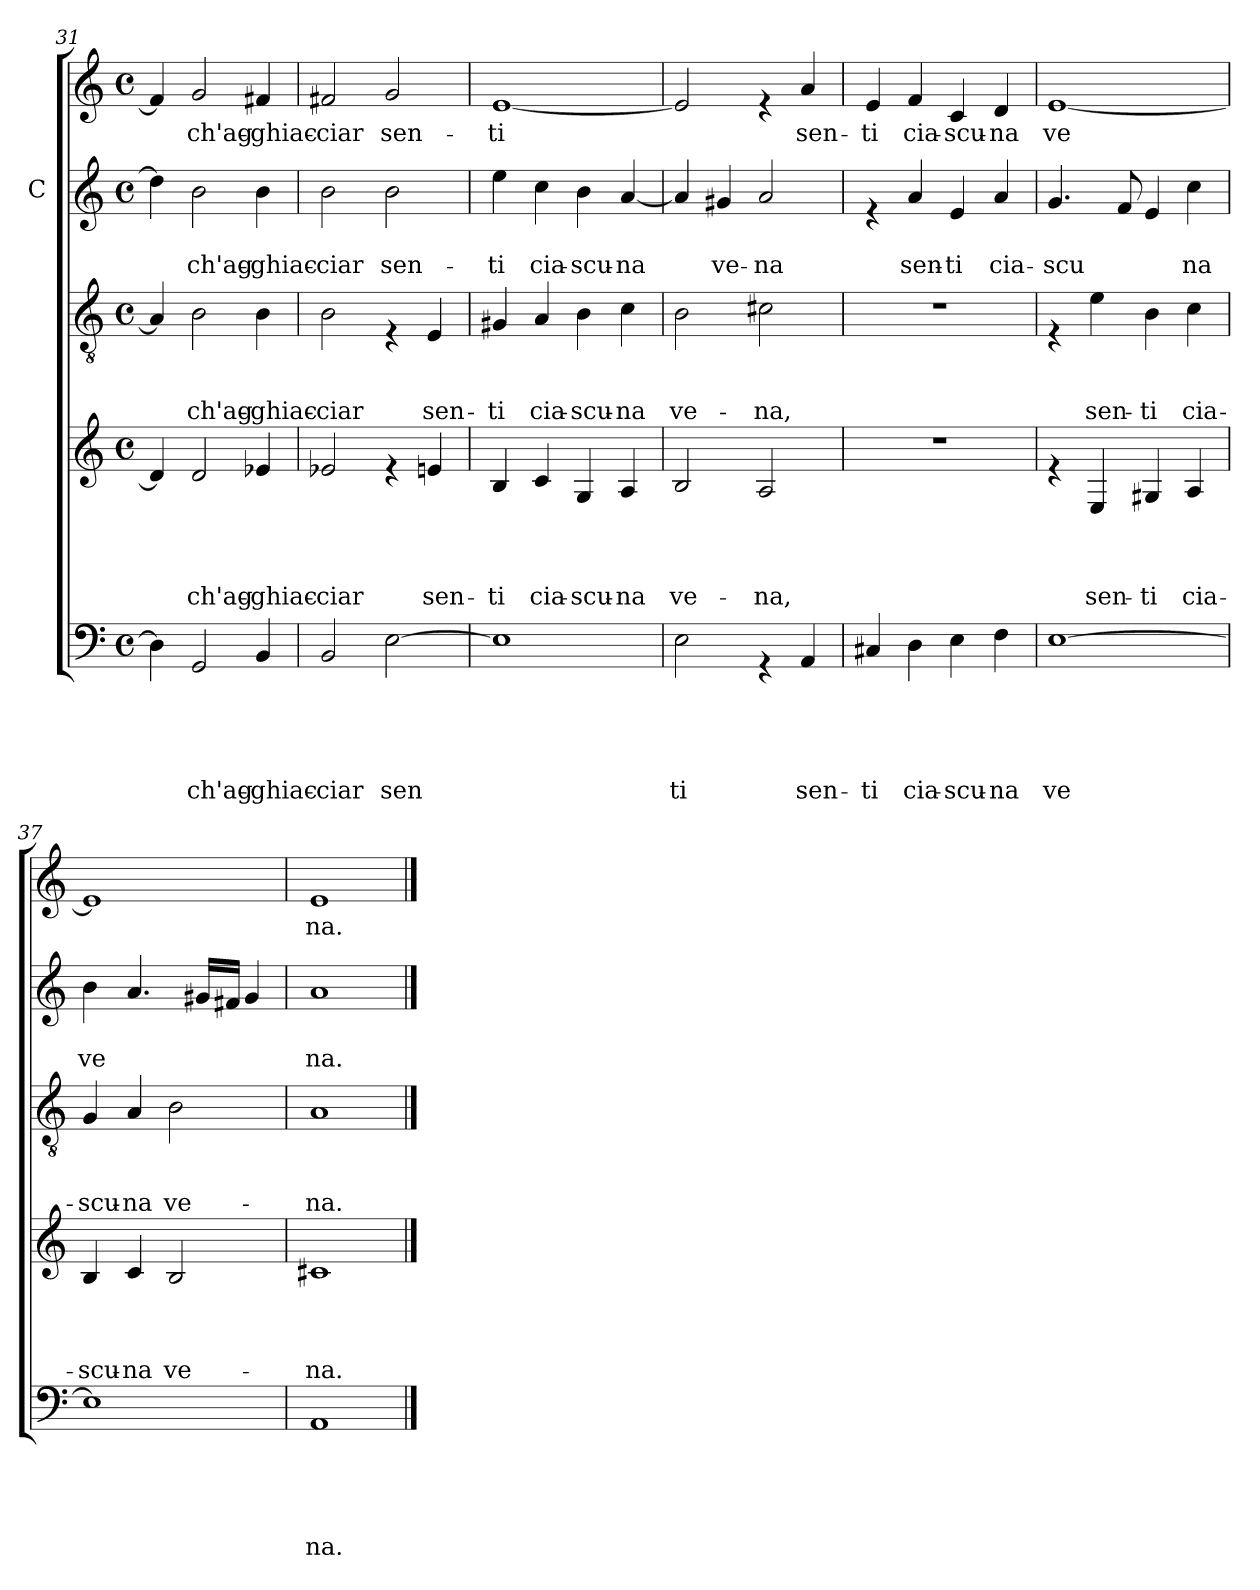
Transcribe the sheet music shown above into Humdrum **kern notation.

**kern	**text	**text	**text	**text	**text	**kern	**text	**text	**text	**text	**kern	**text	**text	**text	**kern	**text	**text	**kern	**text
*part5	*part5	*part5	*part5	*part5	*part5	*part4	*part4	*part4	*part4	*part4	*part3	*part3	*part3	*part3	*part2	*part2	*part2	*part1	*part1
*staff5	*staff5	*staff5	*staff5	*staff5	*staff5	*staff4	*staff4	*staff4	*staff4	*staff4	*staff3	*staff3	*staff3	*staff3	*staff2	*staff2	*staff2	*staff1	*staff1
*	*	*	*	*	*	*	*	*	*	*	*	*	*	*	*I"C	*	*	*	*
*clefF4	*	*	*	*	*	*clefG2	*	*	*	*	*clefGv2	*	*	*	*clefG2	*	*	*clefG2	*
*k[]	*	*	*	*	*	*k[]	*	*	*	*	*k[]	*	*	*	*k[]	*	*	*k[]	*
*C:	*	*	*	*	*	*C:	*	*	*	*	*C:	*	*	*	*C:	*	*	*C:	*
*M4/4	*	*	*	*	*	*M4/4	*	*	*	*	*M4/4	*	*	*	*M4/4	*	*	*M4/4	*
*met(c)	*	*	*	*	*	*met(c)	*	*	*	*	*met(c)	*	*	*	*met(c)	*	*	*met(c)	*
=31	=31	=31	=31	=31	=31	=31	=31	=31	=31	=31	=31	=31	=31	=31	=31	=31	=31	=31	=31
4D\]	.	.	.	.	.	4d/]	.	.	.	.	4A/]	.	.	.	4dd\]	.	.	4f#/]	.
!	!	!	!	!	!LO:LY:b	!	!	!	!	!LO:LY:b	!	!	!	!LO:LY:b	!	!	!LO:LY:b	!	!LO:LY:b
2GG/	.	.	.	.	ch'ag-	2d/	.	.	.	ch'ag-	2B\	.	.	ch'ag-	2b\	.	ch'ag-	2g/	ch'ag-
!	!	!	!	!	!LO:LY:b	!	!	!	!	!LO:LY:b	!	!	!	!LO:LY:b	!	!	!LO:LY:b	!	!LO:LY:b
4BB/	.	.	.	.	-ghiac-	4e-X/	.	.	.	-ghiac-	4B\	.	.	-ghiac-	4b\	.	-ghiac-	4f#X/	-ghiac-
=32	=32	=32	=32	=32	=32	=32	=32	=32	=32	=32	=32	=32	=32	=32	=32	=32	=32	=32	=32
!	!	!	!	!	!LO:LY:b	!	!	!	!	!LO:LY:b	!	!	!	!LO:LY:b	!	!	!LO:LY:b	!	!LO:LY:b
2BB/	.	.	.	.	-ciar	2e-X/	.	.	.	-ciar	2B\	.	.	-ciar	2b\	.	-ciar	2f#X/	-ciar
!	!	!	!	!	!LO:LY:b	!	!	!	!	!	!	!	!	!	!	!	!LO:LY:b	!	!LO:LY:b
[>2E\	.	.	.	.	sen	4re	.	.	.	.	4rE	.	.	.	2b\	.	sen-	2g/	sen-
!	!	!	!	!	!	!	!	!	!	!LO:LY:b	!	!	!	!LO:LY:b	!	!	!	!	!
.	.	.	.	.	.	4en/	.	.	.	sen-	4E/	.	.	sen-	.	.	.	.	.
=33	=33	=33	=33	=33	=33	=33	=33	=33	=33	=33	=33	=33	=33	=33	=33	=33	=33	=33	=33
!	!	!	!	!	!	!	!	!	!	!LO:LY:b	!	!	!	!LO:LY:b	!	!	!LO:LY:b	!	!LO:LY:b
1E]	.	.	.	.	.	4B/	.	.	.	-ti	4G#X/	.	.	-ti	4ee\	.	-ti	[<1e	-ti
!	!	!	!	!	!	!	!	!	!	!LO:LY:b	!	!	!	!LO:LY:b	!	!	!LO:LY:b	!	!
.	.	.	.	.	.	4c/	.	.	.	cia-	4A/	.	.	cia-	4cc\	.	cia-	.	.
!	!	!	!	!	!	!	!	!	!	!LO:LY:b	!	!	!	!LO:LY:b	!	!	!LO:LY:b	!	!
.	.	.	.	.	.	4G/	.	.	.	-scu-	4B\	.	.	-scu-	4b\	.	-scu-	.	.
!	!	!	!	!	!	!	!	!	!	!LO:LY:b	!	!	!	!LO:LY:b	!	!	!LO:LY:b	!	!
.	.	.	.	.	.	4A/	.	.	.	-na	4c\	.	.	-na	[<4a/	.	-na	.	.
!!LO:LB:g=z
=34	=34	=34	=34	=34	=34	=34	=34	=34	=34	=34	=34	=34	=34	=34	=34	=34	=34	=34	=34
!	!	!	!	!	!LO:LY:b	!	!	!	!	!LO:LY:b	!	!	!	!LO:LY:b	!	!	!	!	!
2E\	.	.	.	.	ti	2B/	.	.	.	ve-	2B\	.	.	ve-	4a/]	.	.	2e/]	.
!	!	!	!	!	!	!	!	!	!	!	!	!	!	!	!	!	!LO:LY:b	!	!
.	.	.	.	.	.	.	.	.	.	.	.	.	.	.	4g#X/	.	ve-	.	.
!	!	!	!	!	!	!	!	!	!	!LO:LY:b	!	!	!	!LO:LY:b	!	!	!LO:LY:b	!	!
4rGG	.	.	.	.	.	2A/	.	.	.	-na,	2c#X\	.	.	-na,	2a/	.	-na	4re	.
!	!	!	!	!	!LO:LY:b	!	!	!	!	!	!	!	!	!	!	!	!	!	!LO:LY:b
4AA/	.	.	.	.	sen-	.	.	.	.	.	.	.	.	.	.	.	.	4a/	sen-
=35	=35	=35	=35	=35	=35	=35	=35	=35	=35	=35	=35	=35	=35	=35	=35	=35	=35	=35	=35
!	!	!	!	!	!LO:LY:b	!	!	!	!	!	!	!	!	!	!	!	!	!	!LO:LY:b
4C#X/	.	.	.	.	-ti	1r	.	.	.	.	1r	.	.	.	4re	.	.	4e/	-ti
!	!	!	!	!	!LO:LY:b	!	!	!	!	!	!	!	!	!	!	!	!LO:LY:b	!	!LO:LY:b
4D\	.	.	.	.	cia-	.	.	.	.	.	.	.	.	.	4a/	.	sen-	4f/	cia-
!	!	!	!	!	!LO:LY:b	!	!	!	!	!	!	!	!	!	!	!	!LO:LY:b	!	!LO:LY:b
4E\	.	.	.	.	-scu-	.	.	.	.	.	.	.	.	.	4e/	.	-ti	4c/	-scu-
!	!	!	!	!	!LO:LY:b	!	!	!	!	!	!	!	!	!	!	!	!LO:LY:b	!	!LO:LY:b
4F\	.	.	.	.	-na	.	.	.	.	.	.	.	.	.	4a/	.	cia-	4d/	-na
=36	=36	=36	=36	=36	=36	=36	=36	=36	=36	=36	=36	=36	=36	=36	=36	=36	=36	=36	=36
!	!	!	!	!	!LO:LY:b	!	!	!	!	!	!	!	!	!	!	!	!LO:LY:b	!	!LO:LY:b
[>1E	.	.	.	.	ve	4re	.	.	.	.	4rE	.	.	.	4.g/	.	-scu	[<1e	ve
!	!	!	!	!	!	!	!	!	!	!LO:LY:b	!	!	!	!LO:LY:b	!	!	!	!	!
.	.	.	.	.	.	4E/	.	.	.	sen-	4e\	.	.	sen-	.	.	.	.	.
.	.	.	.	.	.	.	.	.	.	.	.	.	.	.	8f/	.	.	.	.
!	!	!	!	!	!	!	!	!	!	!LO:LY:b	!	!	!	!LO:LY:b	!	!	!	!	!
.	.	.	.	.	.	4G#X/	.	.	.	-ti	4B\	.	.	-ti	4e/	.	.	.	.
!	!	!	!	!	!	!	!	!	!	!LO:LY:b	!	!	!	!LO:LY:b	!	!	!LO:LY:b	!	!
.	.	.	.	.	.	4A/	.	.	.	cia-	4c\	.	.	cia-	4cc\	.	na	.	.
=37	=37	=37	=37	=37	=37	=37	=37	=37	=37	=37	=37	=37	=37	=37	=37	=37	=37	=37	=37
!	!	!	!	!	!	!	!	!	!	!LO:LY:b	!	!	!	!LO:LY:b	!	!	!LO:LY:b	!	!
1E]	.	.	.	.	.	4B/	.	.	.	-scu-	4G/	.	.	-scu-	4b\	.	ve	1e]	.
!	!	!	!	!	!	!	!	!	!	!LO:LY:b	!	!	!	!LO:LY:b	!	!	!	!	!
.	.	.	.	.	.	4c/	.	.	.	-na	4A/	.	.	-na	4.a/	.	.	.	.
!	!	!	!	!	!	!	!	!	!	!LO:LY:b	!	!	!	!LO:LY:b	!	!	!	!	!
.	.	.	.	.	.	2B/	.	.	.	ve-	2B\	.	.	ve-	.	.	.	.	.
.	.	.	.	.	.	.	.	.	.	.	.	.	.	.	16g#X/LL	.	.	.	.
.	.	.	.	.	.	.	.	.	.	.	.	.	.	.	16f#X/JJ	.	.	.	.
.	.	.	.	.	.	.	.	.	.	.	.	.	.	.	4g#/	.	.	.	.
=38	=38	=38	=38	=38	=38	=38	=38	=38	=38	=38	=38	=38	=38	=38	=38	=38	=38	=38	=38
!	!	!	!	!	!LO:LY:b	!	!	!	!	!LO:LY:b	!	!	!	!LO:LY:b	!	!	!LO:LY:b	!	!LO:LY:b
1AA	.	.	.	.	na.	1c#X	.	.	.	-na.	1A	.	.	-na.	1a	.	na.	1e	na.
==	==	==	==	==	==	==	==	==	==	==	==	==	==	==	==	==	==	==	==
*-	*-	*-	*-	*-	*-	*-	*-	*-	*-	*-	*-	*-	*-	*-	*-	*-	*-	*-	*-
